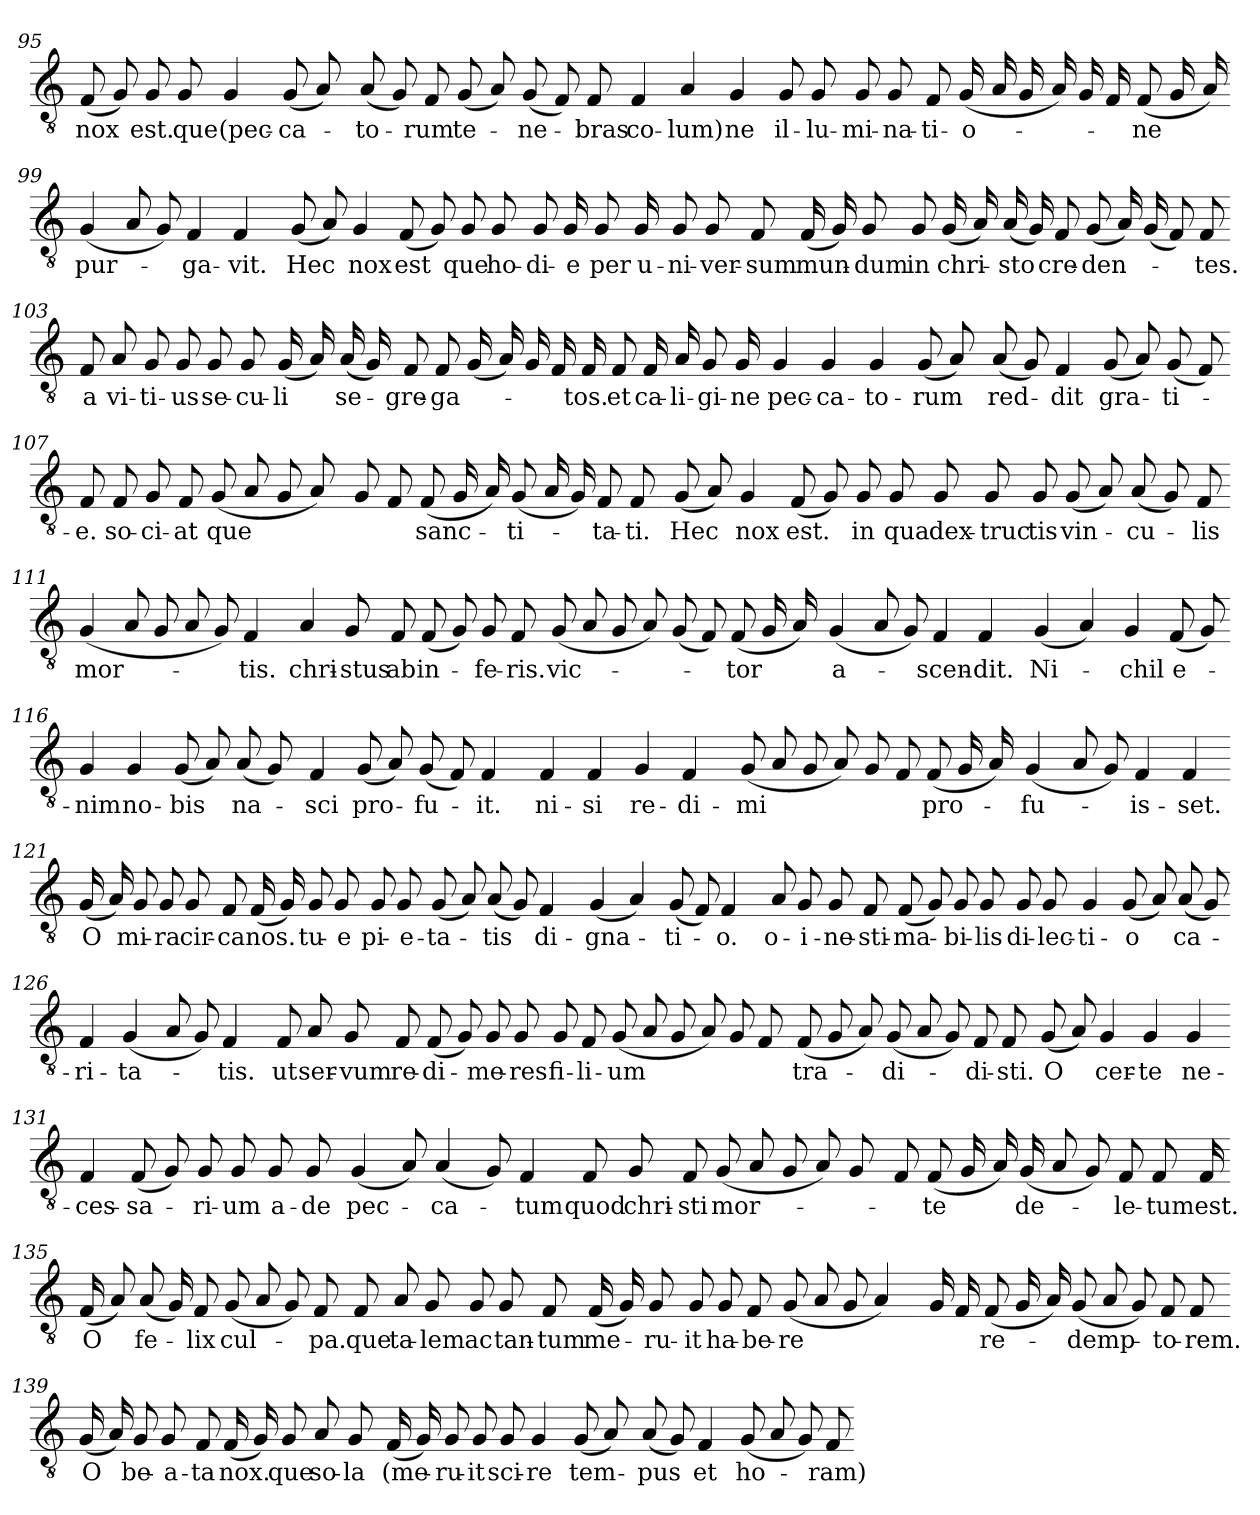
**kern	**text
*part1	*part1
*staff1	*staff1
*clefGv2	*
*k[]	*
=95	=95
(8F	nox
8G)	.
8G	est.
8G	que
4G	(pec-
(8G	-ca-
8A)	.
=96-	=96-
(8A	-to-
8G)	.
8F	-rum
(8G	te-
8A)	.
(8G	-ne-
8F)	.
8F	-bras
=97-	=97-
4F	co-
4A	lum)
4G	-ne
8G	il-
8G	-lu-
=98-	=98-
8G	-mi-
8G	-na-
8F	-ti-
(16G	-o-
16A	.
16G	.
16A)	.
16G	.
16F	.
(8F	-ne
16G	.
16A)	.
=99-	=99-
(4G	pur-
8A	.
8G)	.
4F	-ga-
4F	-vit.
=100-	=100-
(8G	Hec
8A)	.
4G	nox
(8F	est
8G)	.
8G	que
8G	ho-
=101-	=101-
8G	-di-
16G	-e
8G	per
16G	u-
8G	-ni-
8G	-ver-
8F	-sum
(16F	mun-
16G)	.
8G	-dum
=102-	=102-
8G	in
(16G	chri-
16A)	.
(16A	-sto
16G)	.
8F	cre-
(8G	-den-
16A)	.
(16G	.
8F)	.
8F	-tes.
=103-	=103-
8F	a
8A	vi-
8G	-ti-
8G	-us
8G	se-
8G	-cu-
(16G	-li
16A)	.
(16A	se-
16G)	.
=104-	=104-
8F	-gre-
8F	-ga-
(16G	.
16A)	.
16G	.
16F	.
16F	-tos.
8F	et
16F	ca-
16A	-li-
8G	-gi-
16G	-ne
=105-	=105-
4G	pec-
4G	-ca-
4G	-to-
(8G	-rum
8A)	.
=106-	=106-
(8A	red-
8G)	.
4F	-dit
(8G	gra-
8A)	.
(8G	-ti-
8F)	.
=107-	=107-
8F	-e.
8F	so-
8G	-ci-
8F	at
(8G	-que
8A	.
8G	.
8A)	.
=108-	=108-
8G	.
8F	.
(8F	sanc-
16G	.
16A)	.
(8G	-ti-
16A	.
16G)	.
8F	-ta-
8F	-ti.
=109-	=109-
(8G	Hec
8A)	.
4G	nox
(8F	est.
8G)	.
8G	in
8G	qua
=110-	=110-
8G	dex-
8G	truc
8G	-tis
(8G	vin-
8A)	.
(8A	-cu-
8G)	.
8F	-lis
=111-	=111-
(4G	mor-
8A	.
8G	.
8A	.
8G)	.
4F	-tis.
=112-	=112-
4A	chri-
8G	-stus
8F	ab
(8F	in-
8G)	.
8G	-fe-
8F	-ris.
=113-	=113-
(8G	vic-
8A	.
8G	.
8A)	.
(8G	.
8F)	.
(8F	-tor
16G	.
16A)	.
=114-	=114-
(4G	a-
8A	.
8G)	.
4F	-scen-
4F	-dit.
=115-	=115-
(4G	Ni-
4A)	.
4G	-chil
(8F	e-
8G)	.
=116-	=116-
4G	-nim
4G	no-
(8G	-bis
8A)	.
(8A	na-
8G)	.
=117-	=117-
4F	-sci
(8G	pro-
8A)	.
(8G	-fu-
8F)	.
4F	-it.
=118-	=118-
4F	ni-
4F	-si
4G	re-
4F	-di-
=119-	=119-
(8G	-mi
8A	.
8G	.
8A)	.
8G	.
8F	.
(8F	pro-
16G	.
16A)	.
=120-	=120-
(4G	-fu-
8A	.
8G)	.
4F	-is-
4F	-set.
=121-	=121-
(16G	O
16A)	.
8G	mi-
8G	-ra
8G	cir-
8F	-ca
(16F	nos.
16G)	.
8G	tu-
8G	-e
=122-	=122-
8G	pi-
8G	-e-
(8G	-ta-
8A)	.
(8A	-tis
8G)	.
4F	di-
=123-	=123-
(4G	-gna-
4A)	.
(8G	-ti-
8F)	.
4F	-o.
=124-	=124-
8A	-o-
8G	i-
8G	-ne-
8F	-sti-
(8F	-ma-
8G)	.
8G	-bi-
8G	-lis
=125-	=125-
8G	di-
8G	-lec-
4G	-ti-
(8G	-o
8A)	.
(8A	ca-
8G)	.
=126-	=126-
4F	-ri-
(4G	-ta-
8A	.
8G)	.
4F	-tis.
=127-	=127-
8F	ut
8A	ser-
8G	-vum
8F	re-
(8F	-di-
8G)	.
8G	-me-
8G	-res
=128-	=128-
8G	fi-
8F	-li-
(8G	-um
8A	.
8G	.
8A)	.
8G	.
8F	.
=129-	=129-
(8F	tra-
8G	.
8A)	.
(8G	-di-
8A	.
8G)	.
8F	-di-
8F	-sti.
=130-	=130-
(8G	O
8A)	.
4G	cer-
4G	-te
4G	ne-
=131-	=131-
4F	-ces-
(8F	-sa-
8G)	.
8G	-ri-
8G	-um
8G	a-
8G	-de
=132-	=132-
(4G	pec-
8A)	.
(4A	-ca-
8G)	.
4F	-tum
=133-	=133-
8F	quod
8G	chri-
8F	-sti
(8G	mor-
8A	.
8G	.
8A)	.
8G	.
=134-	=134-
8F	.
(8F	-te
16G	.
16A)	.
(16G	de-
8A	.
8G)	.
8F	-le-
8F	-tum
16F	est.
=135-	=135-
(16F	O
8A)	.
(8A	fe-
16G)	.
8F	-lix
(8G	cul-
8A	.
8G)	.
8F	-pa.
=136-	=136-
8F	que
8A	ta-
8G	-lem
8G	ac
8G	tan-
8F	-tum
(16F	me-
16G)	.
8G	-ru-
=137-	=137-
8G	-it
8G	ha-
8F	-be-
(8G	-re
8A	.
8G	.
4A)	.
=138-	=138-
16G	.
16F	.
(8F	re-
16G	.
16A)	.
(8G	-demp-
8A	.
8G)	.
8F	-to-
8F	-rem.
=139-	=139-
(16G	O
16A)	.
8G	be-
8G	-a-
8F	-ta
(16F	nox.
16G)	.
8G	que
8A	so-
8G	-la
=140-	=140-
(16F	(me-
16G)	.
8G	-ru-
8G	-it
8G	sci-
4G	-re
(8G	tem-
8A)	.
=141-	=141-
(8A	-pus
8G)	.
4F	et
(8G	ho-
8A	.
8G)	.
8F	-ram)
=-	=-
*-	*-
